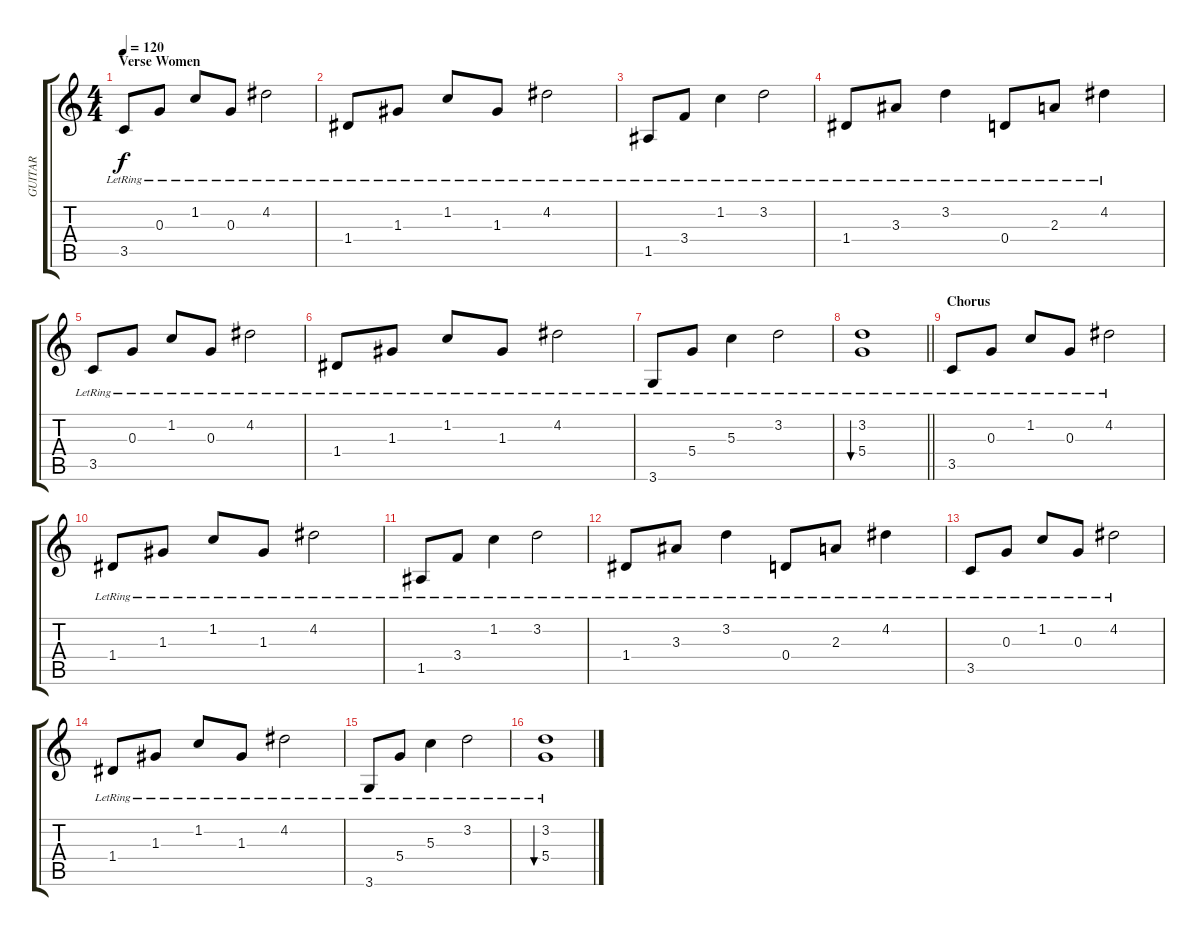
\track ("GUITAR" "GUITAR") {instrument acousticguitarsteel}
\staff {score tabs}
\tuning (E4 B3 G3 D3 A2 E2) {hide}
\ts (4 4)
\section ("" "Verse Women")
\tempo 120
\clef g2
\ks c
3.5{lr}.8{dy f} 0.3{lr}.8 1.2{lr}.8 0.3{lr}.8 4.2{lr}.2 |
1.4{lr}.8 1.3{lr}.8 1.2{lr}.8 1.3{lr}.8 4.2{lr}.2 |
1.5{lr}.8 3.4{lr}.8 1.2{lr}.4 3.2{lr}.2 |
1.4{lr}.8 3.3{lr}.8 3.2{lr}.4 0.4{lr}.8 2.3{lr}.8 4.2{lr}.4 |
3.5{lr}.8 0.3{lr}.8 1.2{lr}.8 0.3{lr}.8 4.2{lr}.2 |
1.4{lr}.8 1.3{lr}.8 1.2{lr}.8 1.3{lr}.8 4.2{lr}.2 |
3.6{lr}.8 5.4{lr}.8 5.3{lr}.4 3.2{lr}.2 |
\barLineRight lightlight
(3.2{lr} 5.4{lr}).1{bu 240} |
\section ("" "Chorus")
3.5{lr}.8 0.3{lr}.8 1.2{lr}.8 0.3{lr}.8 4.2{lr}.2 |
1.4{lr}.8 1.3{lr}.8 1.2{lr}.8 1.3{lr}.8 4.2{lr}.2 |
1.5{lr}.8 3.4{lr}.8 1.2{lr}.4 3.2{lr}.2 |
1.4{lr}.8 3.3{lr}.8 3.2{lr}.4 0.4{lr}.8 2.3{lr}.8 4.2{lr}.4 |
3.5{lr}.8 0.3{lr}.8 1.2{lr}.8 0.3{lr}.8 4.2{lr}.2 |
1.4{lr}.8 1.3{lr}.8 1.2{lr}.8 1.3{lr}.8 4.2{lr}.2 |
3.6{lr}.8 5.4{lr}.8 5.3{lr}.4 3.2{lr}.2 |
(3.2{lr} 5.4{lr}).1{bu 240}
